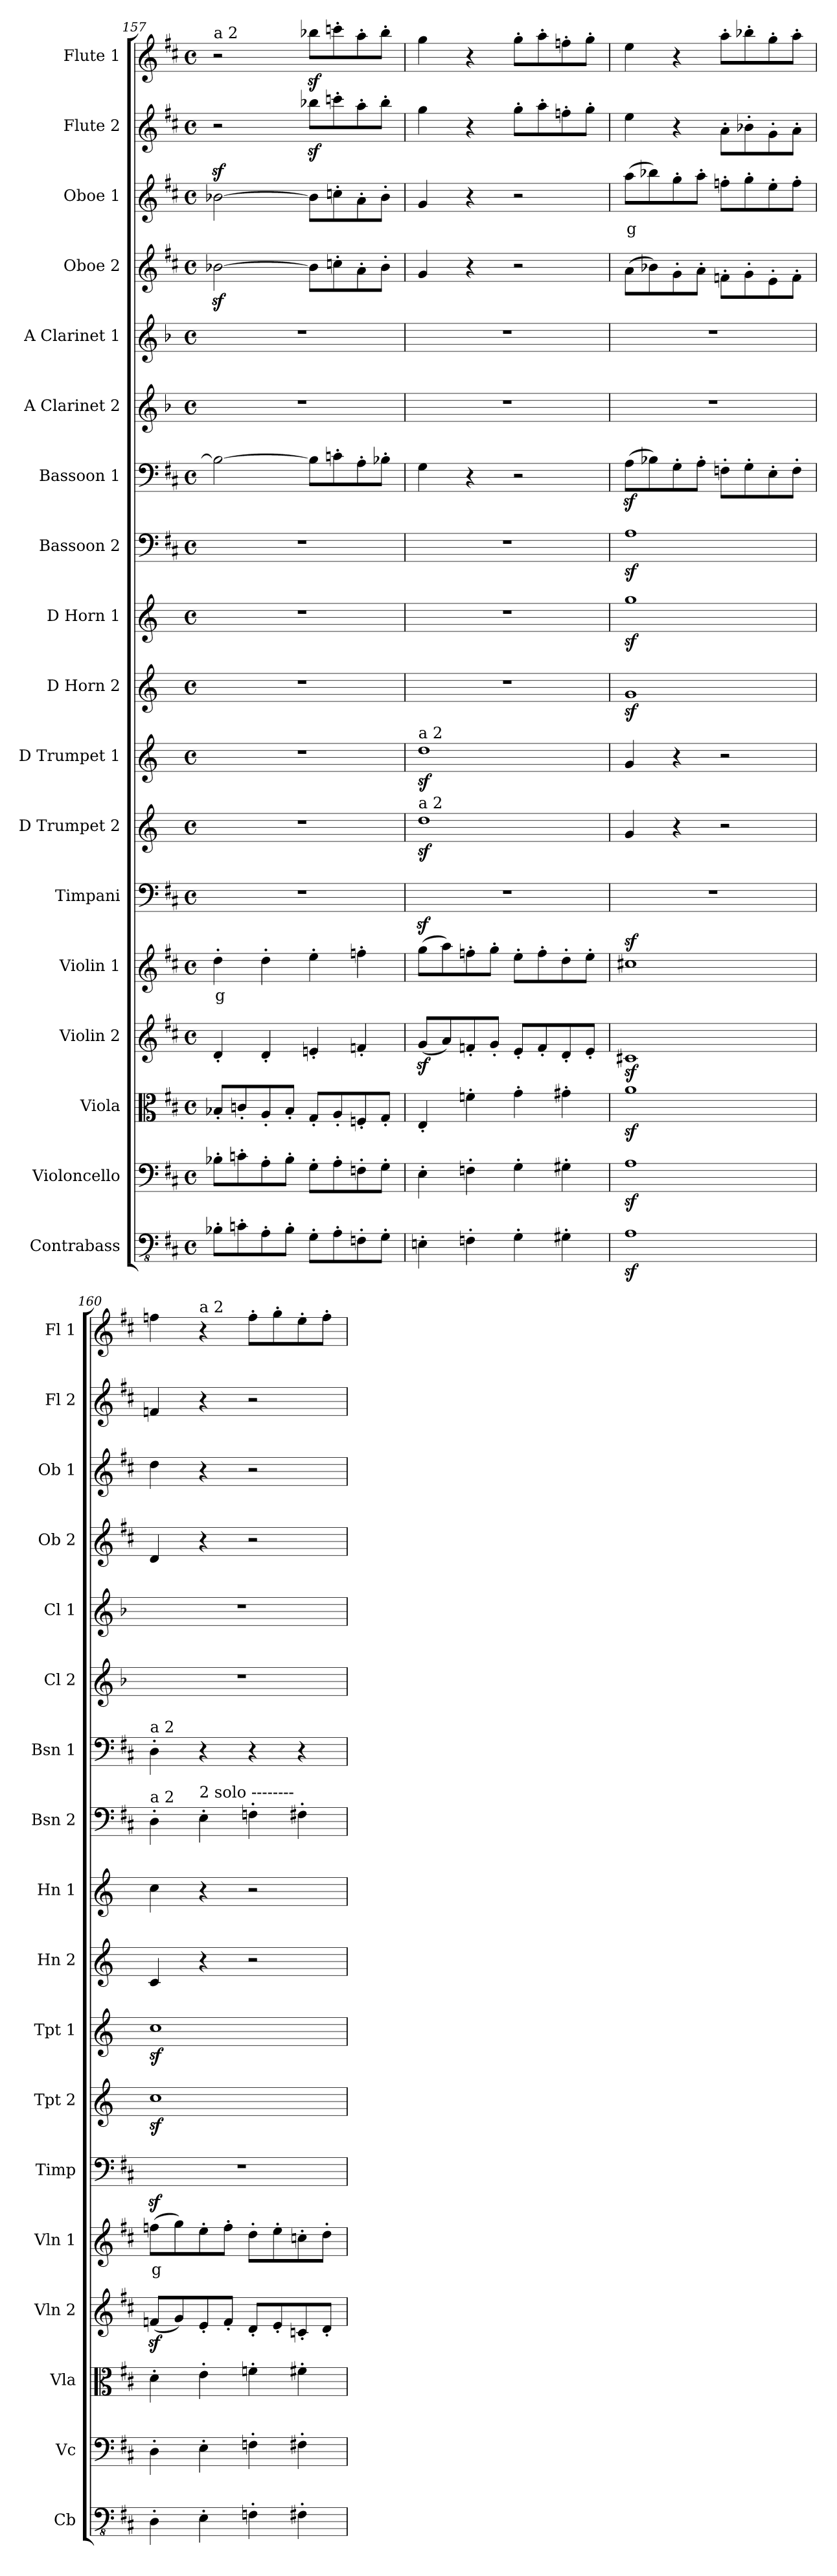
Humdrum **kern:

**kern	**kern	**kern	**kern	**kern	**text	**kern	**kern	**kern	**kern	**kern	**kern	**kern	**kern	**kern	**kern	**kern	**text	**kern	**kern
*part18	*part17	*part16	*part15	*part14	*part14	*part13	*part12	*part11	*part10	*part9	*part8	*part7	*part6	*part5	*part4	*part3	*part3	*part2	*part1
*staff18	*staff17	*staff16	*staff15	*staff14	*staff14	*staff13	*staff12	*staff11	*staff10	*staff9	*staff8	*staff7	*staff6	*staff5	*staff4	*staff3	*staff3	*staff2	*staff1
*I"Contrabass	*I"Violoncello	*I"Viola	*I"Violin 2	*I"Violin 1	*	*I"Timpani	*I"D Trumpet 2	*I"D Trumpet 1	*I"D Horn 2	*I"D Horn 1	*I"Bassoon 2	*I"Bassoon 1	*I"A Clarinet 2	*I"A Clarinet 1	*I"Oboe 2	*I"Oboe 1	*	*I"Flute 2	*I"Flute 1
*I'Cb	*I'Vc	*I'Vla	*I'Vln 2	*I'Vln 1	*	*I'Timp	*I'Tpt 2	*I'Tpt 1	*I'Hn 2	*I'Hn 1	*I'Bsn 2	*I'Bsn 1	*I'Cl 2	*I'Cl 1	*I'Ob 2	*I'Ob 1	*	*I'Fl 2	*I'Fl 1
!!LO:PB:g=z
*clefFv4	*clefF4	*clefC3	*clefG2	*clefG2	*	*clefF4	*clefG2	*clefG2	*clefG2	*clefG2	*clefF4	*clefF4	*clefG2	*clefG2	*clefG2	*clefG2	*	*clefG2	*clefG2
*	*	*	*	*	*	*	*ITrd-1c-2	*ITrd-1c-2	*ITrd6c10	*ITrd6c10	*	*	*ITrd2c3	*ITrd2c3	*	*	*	*	*
*k[f#c#]	*k[f#c#]	*k[f#c#]	*k[f#c#]	*k[f#c#]	*	*k[f#c#]	*k[f#c#]	*k[f#c#]	*k[f#c#]	*k[f#c#]	*k[f#c#]	*k[f#c#]	*k[f#c#]	*k[f#c#]	*k[f#c#]	*k[f#c#]	*	*k[f#c#]	*k[f#c#]
*M4/4	*M4/4	*M4/4	*M4/4	*M4/4	*	*M4/4	*M4/4	*M4/4	*M4/4	*M4/4	*M4/4	*M4/4	*M4/4	*M4/4	*M4/4	*M4/4	*	*M4/4	*M4/4
*met(c)	*met(c)	*met(c)	*met(c)	*met(c)	*	*met(c)	*met(c)	*met(c)	*met(c)	*met(c)	*met(c)	*met(c)	*met(c)	*met(c)	*met(c)	*met(c)	*	*met(c)	*met(c)
=157	=157	=157	=157	=157	=157	=157	=157	=157	=157	=157	=157	=157	=157	=157	=157	=157	=157	=157	=157
!	!	!	!	!	!	!	!	!	!	!	!	!	!	!	!	!	!	!	!LO:TX:a:t=a 2
!	!	!	!	!	!LO:LY:b:color=#FF0000	!	!	!	!	!	!	!	!	!	!	!	!	!	!
8BB-X'\L	8B-X'\L	8B-X'/L	4d'/	4dd'\	g	1r	1r	1r	1r	1r	1r	2B-\_	1r	1r	[2b-Xz<\	[2b-Xz<\	.	2r	2r
8Cn'\	8cn'\	8cn'/	.	.	.	.	.	.	.	.	.	.	.	.	.	.	.	.	.
8AA'\	8A'\	8A'/	4d'/	4dd'\	.	.	.	.	.	.	.	.	.	.	.	.	.	.	.
8BB-'\J	8B-'\J	8B-'/J	.	.	.	.	.	.	.	.	.	.	.	.	.	.	.	.	.
8GG'\L	8G'\L	8G'/L	4en'/	4ee'\	.	.	.	.	.	.	.	8B-\L]	.	.	8b-\L]	8b-\L]	.	8bb-Xz<\L	8bb-Xz<\L
8AA'\	8A'\	8A'/	.	.	.	.	.	.	.	.	.	8cn'\	.	.	8ccn'\	8ccn'\	.	8cccn'\	8cccn'\
8FFn'\	8Fn'\	8Fn'/	4fn'/	4ffn'\	.	.	.	.	.	.	.	8A'\	.	.	8a'\	8a'\	.	8aa'\	8aa'\
8GG'\J	8G'\J	8G'/J	.	.	.	.	.	.	.	.	.	8B-X'\J	.	.	8b-'\J	8b-'\J	.	8bb-'\J	8bb-'\J
=158	=158	=158	=158	=158	=158	=158	=158	=158	=158	=158	=158	=158	=158	=158	=158	=158	=158	=158	=158
!	!	!	!	!	!	!	!	!LO:TX:a:t=a 2	!	!	!	!	!	!	!	!	!	!	!
!	!	!	!	!	!	!	!LO:TX:a:t=a 2	!	!	!	!	!	!	!	!	!	!	!	!
4EEn'\	4E'\	4E'/	(8gz</L	(8ggz<\L	.	1r	1eez<	1eez<	1r	1r	1r	4G\	1r	1r	4g/	4g/	.	4gg\	4gg\
.	.	.	8a/)	8aa\)	.	.	.	.	.	.	.	.	.	.	.	.	.	.	.
4FFn'\	4Fn'\	4fn'\	8fn'/	8ffn'\	.	.	.	.	.	.	.	4r	.	.	4r	4r	.	4r	4r
.	.	.	8g'/J	8gg'\J	.	.	.	.	.	.	.	.	.	.	.	.	.	.	.
4GG'\	4G'\	4g'\	8e'/L	8ee'\L	.	.	.	.	.	.	.	2r	.	.	2r	2r	.	8gg'\L	8gg'\L
.	.	.	8f'/	8ff'\	.	.	.	.	.	.	.	.	.	.	.	.	.	8aa'\	8aa'\
4GG#X'\	4G#X'\	4g#X'\	8d'/	8dd'\	.	.	.	.	.	.	.	.	.	.	.	.	.	8ffn'\	8ffn'\
.	.	.	8e'/J	8ee'\J	.	.	.	.	.	.	.	.	.	.	.	.	.	8gg'\J	8gg'\J
=159	=159	=159	=159	=159	=159	=159	=159	=159	=159	=159	=159	=159	=159	=159	=159	=159	=159	=159	=159
!	!	!	!	!	!	!	!	!	!	!	!	!	!	!	!	!	!LO:LY:b:color=#FF0000	!	!
1AAz<	1Az<	1az<	1c#Xz<	1cc#Xz<	.	1r	4a/	4a/	1Az<	1az<	1Az<	(8Az<\L	1r	1r	(8a\L	(8aa\L	g	4ee\	4ee\
.	.	.	.	.	.	.	.	.	.	.	.	8B-X\)	.	.	8b-X\)	8bb-X\)	.	.	.
.	.	.	.	.	.	.	4r	4r	.	.	.	8G'\	.	.	8g'\	8gg'\	.	4r	4r
.	.	.	.	.	.	.	.	.	.	.	.	8A'\J	.	.	8a'\J	8aa'\J	.	.	.
.	.	.	.	.	.	.	2r	2r	.	.	.	8Fn'\L	.	.	8fn'\L	8ffn'\L	.	8a'\L	8aa'\L
.	.	.	.	.	.	.	.	.	.	.	.	8G'\	.	.	8g'\	8gg'\	.	8b-X'\	8bb-X'\
.	.	.	.	.	.	.	.	.	.	.	.	8E'\	.	.	8e'\	8ee'\	.	8g'\	8gg'\
.	.	.	.	.	.	.	.	.	.	.	.	8F'\J	.	.	8f'\J	8ff'\J	.	8a'\J	8aa'\J
=160	=160	=160	=160	=160	=160	=160	=160	=160	=160	=160	=160	=160	=160	=160	=160	=160	=160	=160	=160
!	!	!	!	!	!	!	!	!	!	!	!	!LO:TX:a:t=a 2	!	!	!	!	!	!	!
!	!	!	!	!	!	!	!	!	!	!	!LO:TX:a:t=a 2	!	!	!	!	!	!	!	!
!	!	!	!	!	!LO:LY:b:color=#FF0000	!	!	!	!	!	!	!	!	!	!	!	!	!	!
4DD'\	4D'\	4d'\	(8fnz</L	(8ffnz<\L	g	1r	1ddz<	1ddz<	4D/	4d\	4D'\	4D'\	1r	1r	4d/	4dd\	.	4fn/	4ffn\
.	.	.	8g/)	8gg\)	.	.	.	.	.	.	.	.	.	.	.	.	.	.	.
!	!	!	!	!	!	!	!	!	!	!	!	!	!	!	!	!	!	!	!LO:TX:a:t=a 2
!	!	!	!	!	!	!	!	!	!	!	!LO:TX:a:t=2 solo --------	!	!	!	!	!	!	!	!
4EE'\	4E'\	4e'\	8e'/	8ee'\	.	.	.	.	4r	4r	4E'\	4r	.	.	4r	4r	.	4r	4r
.	.	.	8f'/J	8ff'\J	.	.	.	.	.	.	.	.	.	.	.	.	.	.	.
4FFn'\	4Fn'\	4fn'\	8d'/L	8dd'\L	.	.	.	.	2r	2r	4Fn'\	4r	.	.	2r	2r	.	2r	8ff'\L
.	.	.	8e'/	8ee'\	.	.	.	.	.	.	.	.	.	.	.	.	.	.	8gg'\
4FF#X'\	4F#X'\	4f#X'\	8cn'/	8ccn'\	.	.	.	.	.	.	4F#X'\	4r	.	.	.	.	.	.	8ee'\
.	.	.	8d'/J	8dd'\J	.	.	.	.	.	.	.	.	.	.	.	.	.	.	8ff'\J
=	=	=	=	=	=	=	=	=	=	=	=	=	=	=	=	=	=	=	=
*-	*-	*-	*-	*-	*-	*-	*-	*-	*-	*-	*-	*-	*-	*-	*-	*-	*-	*-	*-
